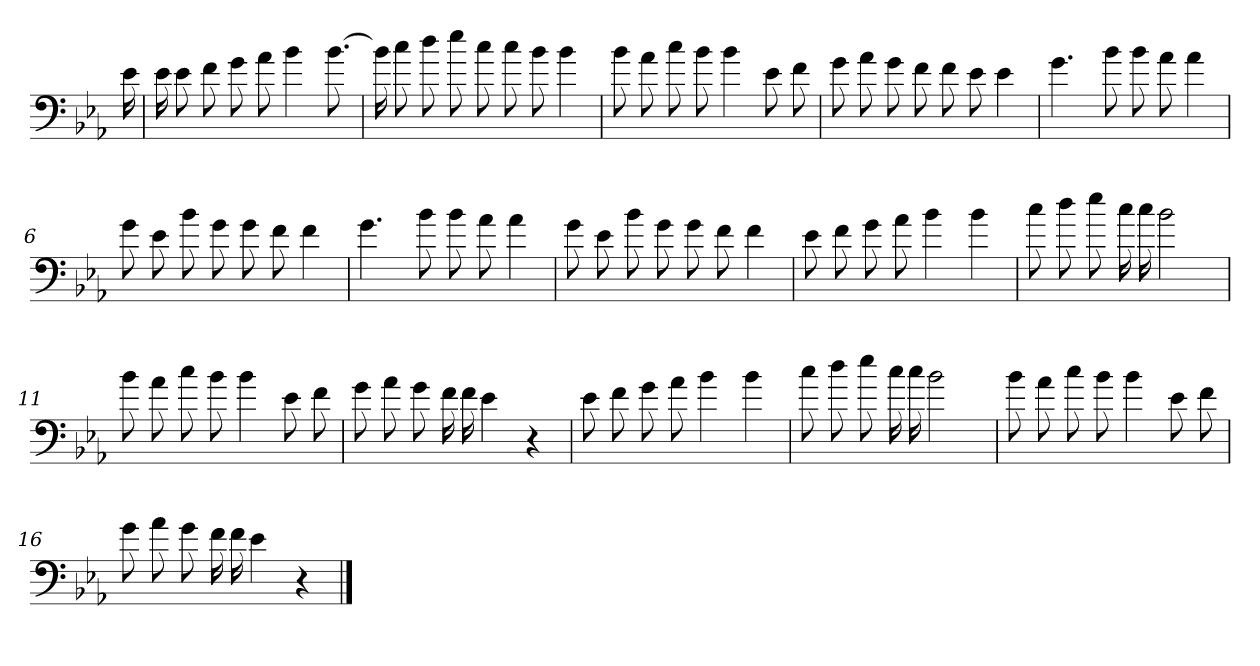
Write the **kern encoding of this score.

**kern
*part1
*staff1
*clefF4
*k[b-e-a-]
*E-:
=
16e-
=1
16e-
8e-
8f
8g
8a-
4b-
[8.b-
=2
16b-]
8cc
8dd
8ee-
8cc
8cc
8b-
4b-
=3
8b-
8a-
8cc
8b-
4b-
8e-
8f
=4
8g
8a-
8g
8f
8f
8e-
4e-
=5
4.g
8b-
8b-
8a-
4a-
=6
8g
8e-
8b-
8g
8g
8f
4f
=7
4.g
8b-
8b-
8a-
4a-
=8
8g
8e-
8b-
8g
8g
8f
4f
=9
8e-
8f
8g
8a-
4b-
4b-
=10
8cc
8dd
8ee-
16cc
16cc
2b-
=11
8b-
8a-
8cc
8b-
4b-
8e-
8f
=12
8g
8a-
8g
16f
16f
4e-
4r
=13
8e-
8f
8g
8a-
4b-
4b-
=14
8cc
8dd
8ee-
16cc
16cc
2b-
=15
8b-
8a-
8cc
8b-
4b-
8e-
8f
=16
8g
8a-
8g
16f
16f
4e-
4r
==
*-
